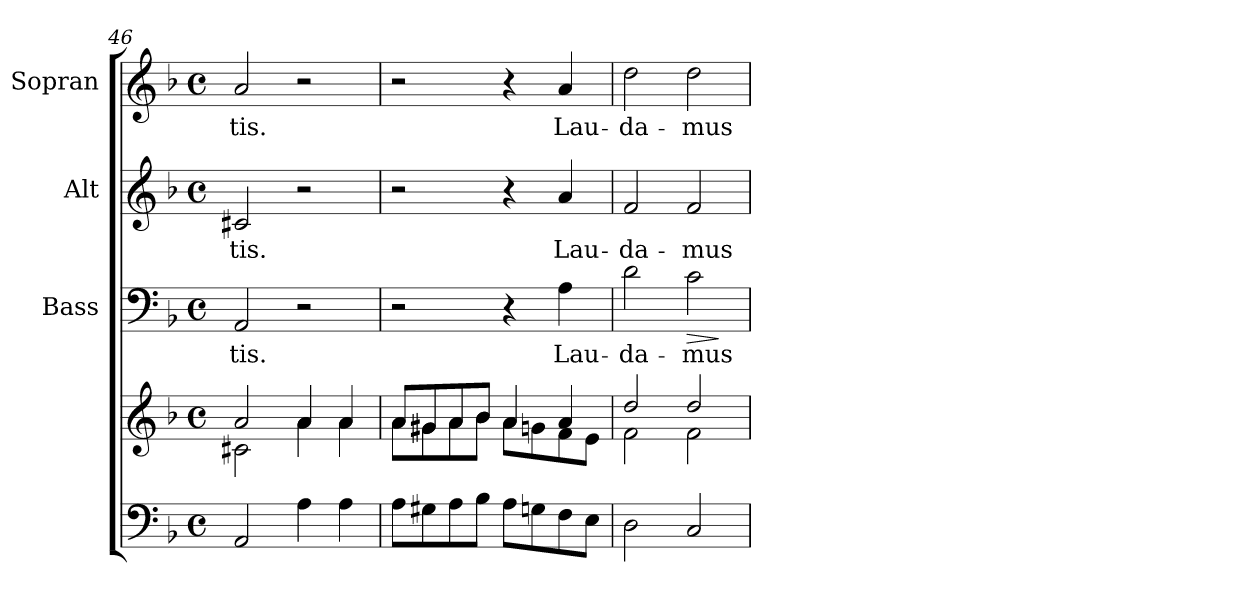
**kern	**kern	**kern	**text	**dynam	**kern	**text	**kern	**text
*part4	*part4	*part3	*part3	*part3	*part2	*part2	*part1	*part1
*staff5	*staff4	*staff3	*staff3	*staff3	*staff2	*staff2	*staff1	*staff1
*	*	*I"Bass	*	*	*I"Alt	*	*I"Sopran	*
*	*	*I'B.	*	*	*I'A.	*	*I'S.	*
!!LO:LB:g=z
*clefF4	*clefG2	*clefF4	*	*	*clefG2	*	*clefG2	*
*k[b-]	*k[b-]	*k[b-]	*	*	*k[b-]	*	*k[b-]	*
*F:	*F:	*F:	*	*	*F:	*	*F:	*
*M4/4	*M4/4	*M4/4	*	*	*M4/4	*	*M4/4	*
*met(c)	*met(c)	*met(c)	*	*	*met(c)	*	*met(c)	*
=46	=46	=46	=46	=46	=46	=46	=46	=46
*	*^	*	*	*	*	*	*	*
!	!	!	!	!LO:LY:b	!	!	!LO:LY:b	!	!LO:LY:b
2AA/	2a/	2c#X\	2AA/	-tis.	.	2c#X/	-tis.	2a/	-tis.
4A\	4a/	4a\	2r	.	.	2r	.	2r	.
4A\	4a/	4a\	.	.	.	.	.	.	.
=47	=47	=47	=47	=47	=47	=47	=47	=47	=47
8A\L	8a/L	8a\L	2r	.	.	2r	.	2r	.
8G#X\	8g#X/	8g#\	.	.	.	.	.	.	.
8A\	8a/	8a\	.	.	.	.	.	.	.
8B-\J	8b-/J	8b-\J	.	.	.	.	.	.	.
8A\L	4a/	8a\L	4r	.	.	4r	.	4r	.
8Gn\	.	8gn\	.	.	.	.	.	.	.
!	!	!	!	!LO:LY:b	!	!	!LO:LY:b	!	!LO:LY:b
8F\	4a/	8f\	4A\	Lau-	.	4a/	Lau-	4a/	Lau-
8E\J	.	8e\J	.	.	.	.	.	.	.
=48	=48	=48	=48	=48	=48	=48	=48	=48	=48
!	!	!	!	!LO:LY:b	!	!	!LO:LY:b	!	!LO:LY:b
2D\	2dd/	2f\	2d\	-da-	.	2f/	-da-	2dd\	-da-
!	!	!	!	!LO:LY:b	!LO:HP:b	!	!LO:LY:b	!	!LO:LY:b
2C/	2dd/	2f\	2c\	-mus	>	2f/	-mus	2dd\	-mus
*	*v	*v	*	*	*	*	*	*	*
.	.	.	.	]	.	.	.	.
=	=	=	=	=	=	=	=	=
*-	*-	*-	*-	*-	*-	*-	*-	*-
